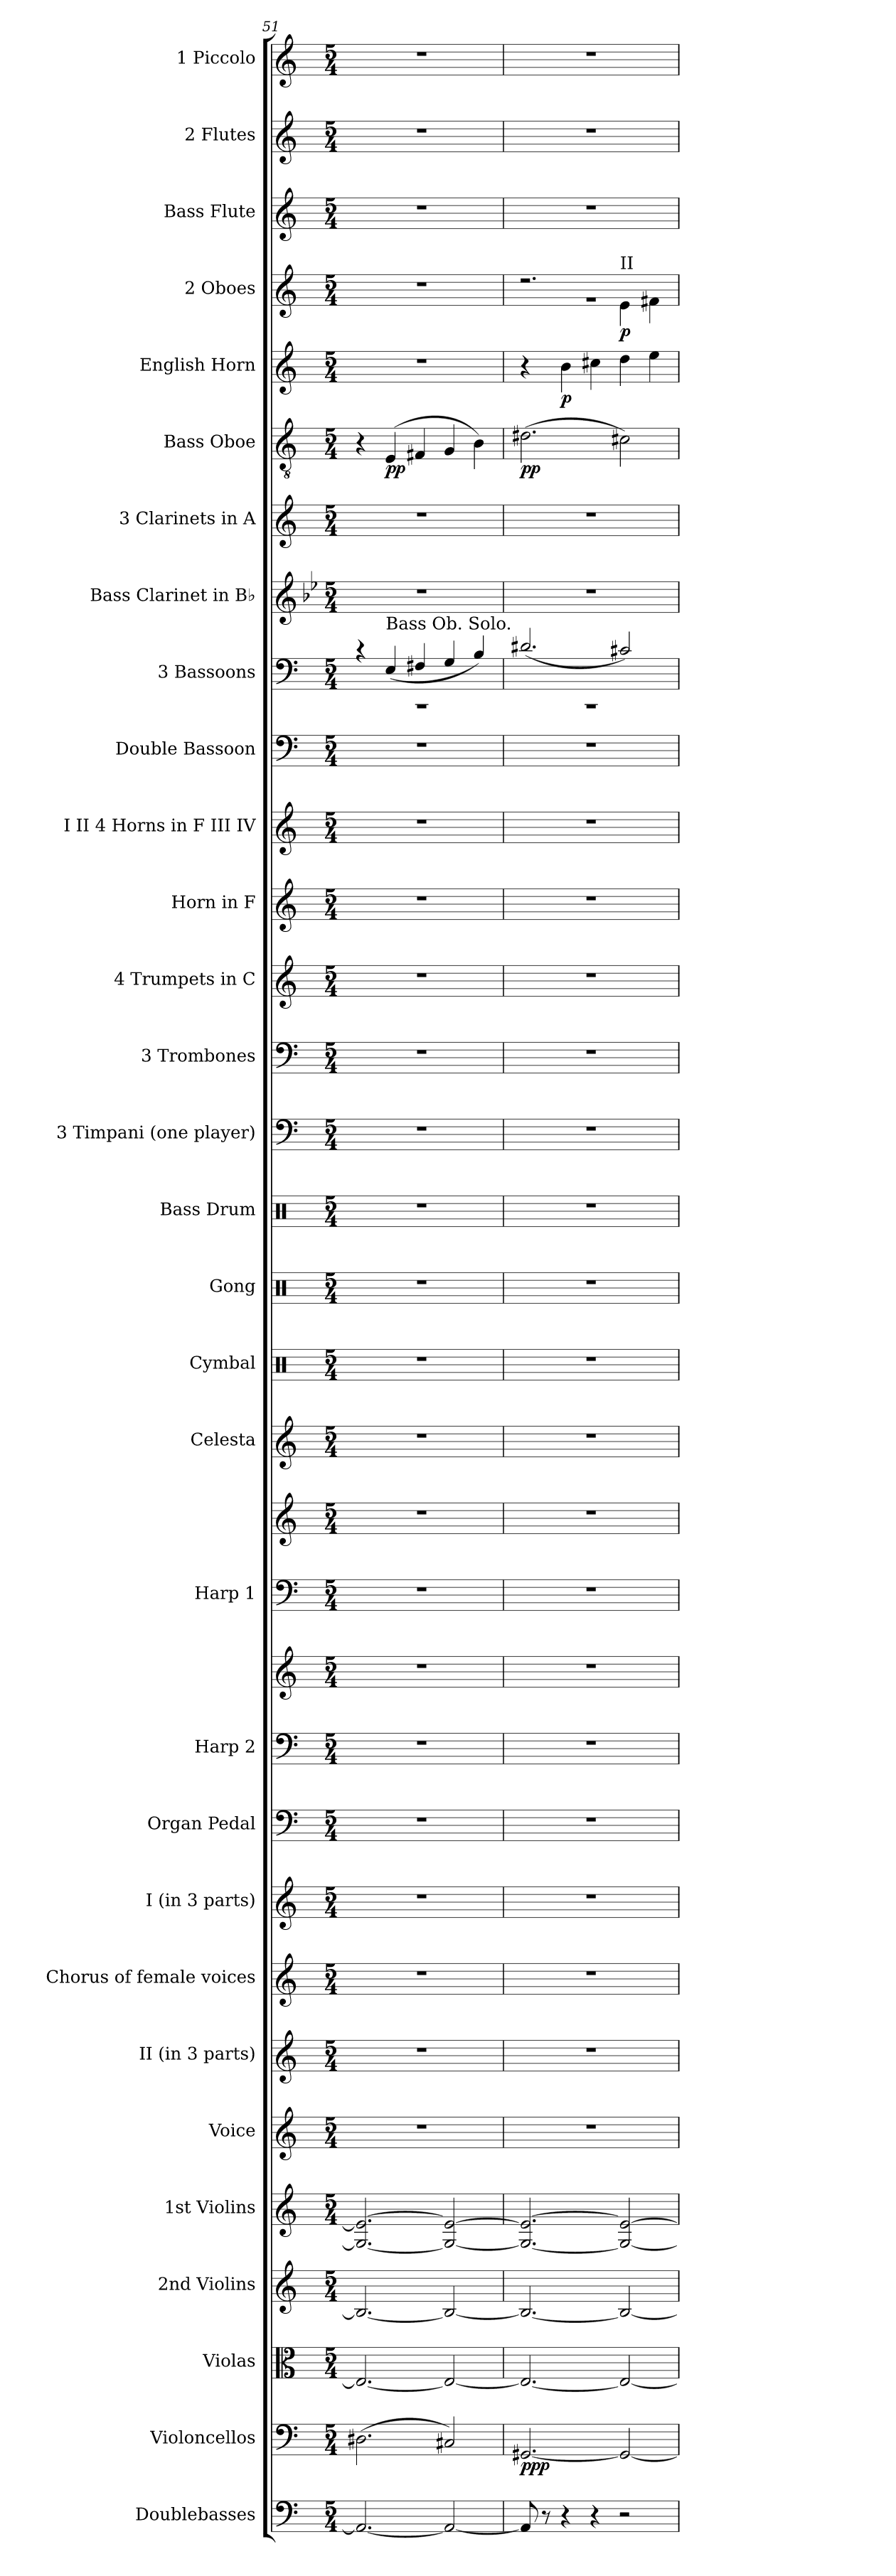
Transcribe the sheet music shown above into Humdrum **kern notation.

**kern	**kern	**dynam	**kern	**kern	**kern	**kern	**kern	**kern	**kern	**kern	**kern	**kern	**kern	**kern	**kern	**kern	**kern	**kern	**kern	**kern	**kern	**kern	**kern	**kern	**kern	**kern	**kern	**kern	**dynam	**kern	**dynam	**kern	**dynam	**kern	**kern	**kern
*part31	*part30	*part30	*part29	*part28	*part27	*part26	*part25	*part24	*part23	*part22	*part21	*part21	*part20	*part20	*part19	*part18	*part17	*part16	*part15	*part14	*part13	*part12	*part11	*part10	*part9	*part8	*part7	*part6	*part6	*part5	*part5	*part4	*part4	*part3	*part2	*part1
*staff33	*staff32	*staff32	*staff31	*staff30	*staff29	*staff28	*staff27	*staff26	*staff25	*staff24	*staff23	*staff22	*staff21	*staff20	*staff19	*staff18	*staff17	*staff16	*staff15	*staff14	*staff13	*staff12	*staff11	*staff10	*staff9	*staff8	*staff7	*staff6	*staff6	*staff5	*staff5	*staff4	*staff4	*staff3	*staff2	*staff1
*I"Doublebasses	*I"Violoncellos	*	*I"Violas	*I"2nd Violins	*I"1st Violins	*I"Voice	*I"II (in 3 parts)	*I"Chorus of female voices	*I"I (in 3 parts)	*I"Organ Pedal	*I"Harp 2	*	*I"Harp 1	*	*I"Celesta	*I"Cymbal	*I"Gong	*I"Bass Drum	*I"3 Timpani (one player)	*I"3 Trombones	*I"4 Trumpets in C	*I"Horn in F	*I"I  II 4 Horns in F                 III  IV	*I"Double Bassoon	*I"3 Bassoons	*I"Bass Clarinet in B♭	*I"3 Clarinets in A	*I"Bass Oboe	*	*I"English Horn	*	*I"2 Oboes	*	*I"Bass Flute	*I"2 Flutes	*I"1 Piccolo
*I'Db.	*I'Vc.	*	*I'Vas.	*	*I'Vns.	*	*	*I'Ch	*	*I'Org. Ped.	*	*	*	*	*I'Cel.	*I'Cym.	*I'Go.	*I'B. Dr.	*I'Timp.	*I'Trb.	*I'Trp.	*I'Hn	*I'Hrn.	*I'Dbn.	*I'Bn.	*I'Bcl.	*I'Cl.	*I'Bass Ob.	*	*I'E. H.	*	*I'Ob.	*	*I'Bass Fl.	*I'Fl.	*I'Picc.
*clefF4	*clefF4	*	*clefC3	*clefG2	*clefG2	*clefG2	*clefG2	*clefG2	*clefG2	*clefF4	*clefF4	*clefG2	*clefF4	*clefG2	*clefG2	*clefX	*clefX	*clefX	*clefF4	*clefF4	*clefG2	*clefG2	*clefG2	*clefF4	*clefF4	*clefG2	*clefG2	*clefGv2	*	*clefG2	*	*clefG2	*	*clefG2	*clefG2	*clefG2
*ITrd7c12	*	*	*	*	*	*	*	*	*	*	*	*	*	*	*ITrd4c7	*	*	*	*	*	*	*ITrd4c7	*ITrd4c7	*ITrd7c12	*	*ITrd8c14	*ITrd2c3	*	*	*ITrd4c7	*	*	*	*ITrd3c5	*	*ITrd-7c-12
*k[]	*k[]	*	*k[]	*k[]	*k[]	*k[]	*k[]	*k[]	*k[]	*k[]	*k[]	*k[]	*k[]	*k[]	*k[b-]	*k[]	*k[]	*k[]	*k[]	*k[]	*k[]	*k[b-]	*k[b-]	*k[]	*k[]	*k[b-e-]	*k[f#c#g#]	*k[]	*	*k[b-]	*	*k[]	*	*k[f#]	*k[]	*k[]
*M5/4	*M5/4	*	*M5/4	*M5/4	*M5/4	*M5/4	*M5/4	*M5/4	*M5/4	*M5/4	*M5/4	*M5/4	*M5/4	*M5/4	*M5/4	*M5/4	*M5/4	*M5/4	*M5/4	*M5/4	*M5/4	*M5/4	*M5/4	*M5/4	*M5/4	*M5/4	*M5/4	*M5/4	*	*M5/4	*	*M5/4	*	*M5/4	*M5/4	*M5/4
=51	=51	=51	=51	=51	=51	=51	=51	=51	=51	=51	=51	=51	=51	=51	=51	=51	=51	=51	=51	=51	=51	=51	=51	=51	=51	=51	=51	=51	=51	=51	=51	=51	=51	=51	=51	=51
*	*	*	*	*	*	*	*	*	*	*	*	*	*	*	*	*	*	*	*	*	*	*	*	*	*^	*	*	*	*	*	*	*	*	*	*	*
2.AAA-/_	(2.D#X\	.	2.E/_	2.B/_	2.G/_ 2.e/_	4%5r	4%5r	4%5r	4%5r	4%5r	4%5r	4%5r	4%5r	4%5r	4%5r	4%5r	4%5r	4%5r	4%5r	4%5r	4%5r	4%5r	4%5r	4%5r	4%5rCC	4rc	4%5r	4%5r	4r	.	4%5r	.	4%5r	.	4%5r	4%5r	4%5r
!	!	!	!	!	!	!	!	!	!	!	!	!	!	!	!	!	!	!	!	!	!	!	!	!	!	!LO:TX:a:t=Bass Ob. Solo.	!	!	!	!	!	!	!	!	!	!	!
!	!	!	!	!	!	!	!	!	!	!	!	!	!	!	!	!	!	!	!	!	!	!	!	!	!	!	!	!	!	!LO:DY:b	!	!	!	!	!	!	!
.	.	.	.	.	.	.	.	.	.	.	.	.	.	.	.	.	.	.	.	.	.	.	.	.	.	(4E!/	.	.	(4E/	pp	.	.	.	.	.	.	.
.	.	.	.	.	.	.	.	.	.	.	.	.	.	.	.	.	.	.	.	.	.	.	.	.	.	4F#X!/	.	.	4F#X/	.	.	.	.	.	.	.	.
2AAA-/_	2C#X/)	.	2E/_	2B/_	2G/_ 2e/_	.	.	.	.	.	.	.	.	.	.	.	.	.	.	.	.	.	.	.	.	4G!/	.	.	4G/	.	.	.	.	.	.	.	.
.	.	.	.	.	.	.	.	.	.	.	.	.	.	.	.	.	.	.	.	.	.	.	.	.	.	4B!/)	.	.	4B\)	.	.	.	.	.	.	.	.
=52	=52	=52	=52	=52	=52	=52	=52	=52	=52	=52	=52	=52	=52	=52	=52	=52	=52	=52	=52	=52	=52	=52	=52	=52	=52	=52	=52	=52	=52	=52	=52	=52	=52	=52	=52	=52	=52
*	*	*	*	*	*	*	*	*	*	*	*	*	*	*	*	*	*	*	*	*	*	*	*	*	*	*	*	*	*	*	*	*	*^	*	*	*	*
!	!	!LO:DY:b	!	!	!	!	!	!	!	!	!	!	!	!	!	!	!	!	!	!	!	!	!	!	!	!	!	!	!	!LO:DY:b	!	!	!	!	!	!	!	!
8AAA-/]	[2.GG#X/	ppp	2.E/_	2.B/_	2.G/_ 2.e/_	4%5r	4%5r	4%5r	4%5r	4%5r	4%5r	4%5r	4%5r	4%5r	4%5r	4%5r	4%5r	4%5r	4%5r	4%5r	4%5r	4%5r	4%5r	4%5r	4%5rCC	(2.d#X!/	4%5r	4%5r	(2.d#X\	pp	4r	.	4%5rg	2.rdd	.	4%5r	4%5r	4%5r
8r	.	.	.	.	.	.	.	.	.	.	.	.	.	.	.	.	.	.	.	.	.	.	.	.	.	.	.	.	.	.	.	.	.	.	.	.	.	.
!	!	!	!	!	!	!	!	!	!	!	!	!	!	!	!	!	!	!	!	!	!	!	!	!	!	!	!	!	!	!	!	!LO:DY:b	!	!	!	!	!	!
4r	.	.	.	.	.	.	.	.	.	.	.	.	.	.	.	.	.	.	.	.	.	.	.	.	.	.	.	.	.	.	4e\	p	.	.	.	.	.	.
4r	.	.	.	.	.	.	.	.	.	.	.	.	.	.	.	.	.	.	.	.	.	.	.	.	.	.	.	.	.	.	4f#X\	.	.	.	.	.	.	.
!	!	!	!	!	!	!	!	!	!	!	!	!	!	!	!	!	!	!	!	!	!	!	!	!	!	!	!	!	!	!	!	!	!	!LO:TX:a:t=II	!	!	!	!
!	!	!	!	!	!	!	!	!	!	!	!	!	!	!	!	!	!	!	!	!	!	!	!	!	!	!	!	!	!	!	!	!	!	!	!LO:DY:b	!	!	!
2r	2GG#/_	.	2E/_	2B/_	2G/_ 2e/_	.	.	.	.	.	.	.	.	.	.	.	.	.	.	.	.	.	.	.	.	2c#X!/)	.	.	2c#X\)	.	4g\	.	.	4e\	p	.	.	.
.	.	.	.	.	.	.	.	.	.	.	.	.	.	.	.	.	.	.	.	.	.	.	.	.	.	.	.	.	.	.	4a\	.	.	4f#X\	.	.	.	.
*	*	*	*	*	*	*	*	*	*	*	*	*	*	*	*	*	*	*	*	*	*	*	*	*	*v	*v	*	*	*	*	*	*	*v	*v	*	*	*	*
=	=	=	=	=	=	=	=	=	=	=	=	=	=	=	=	=	=	=	=	=	=	=	=	=	=	=	=	=	=	=	=	=	=	=	=	=
*-	*-	*-	*-	*-	*-	*-	*-	*-	*-	*-	*-	*-	*-	*-	*-	*-	*-	*-	*-	*-	*-	*-	*-	*-	*-	*-	*-	*-	*-	*-	*-	*-	*-	*-	*-	*-
